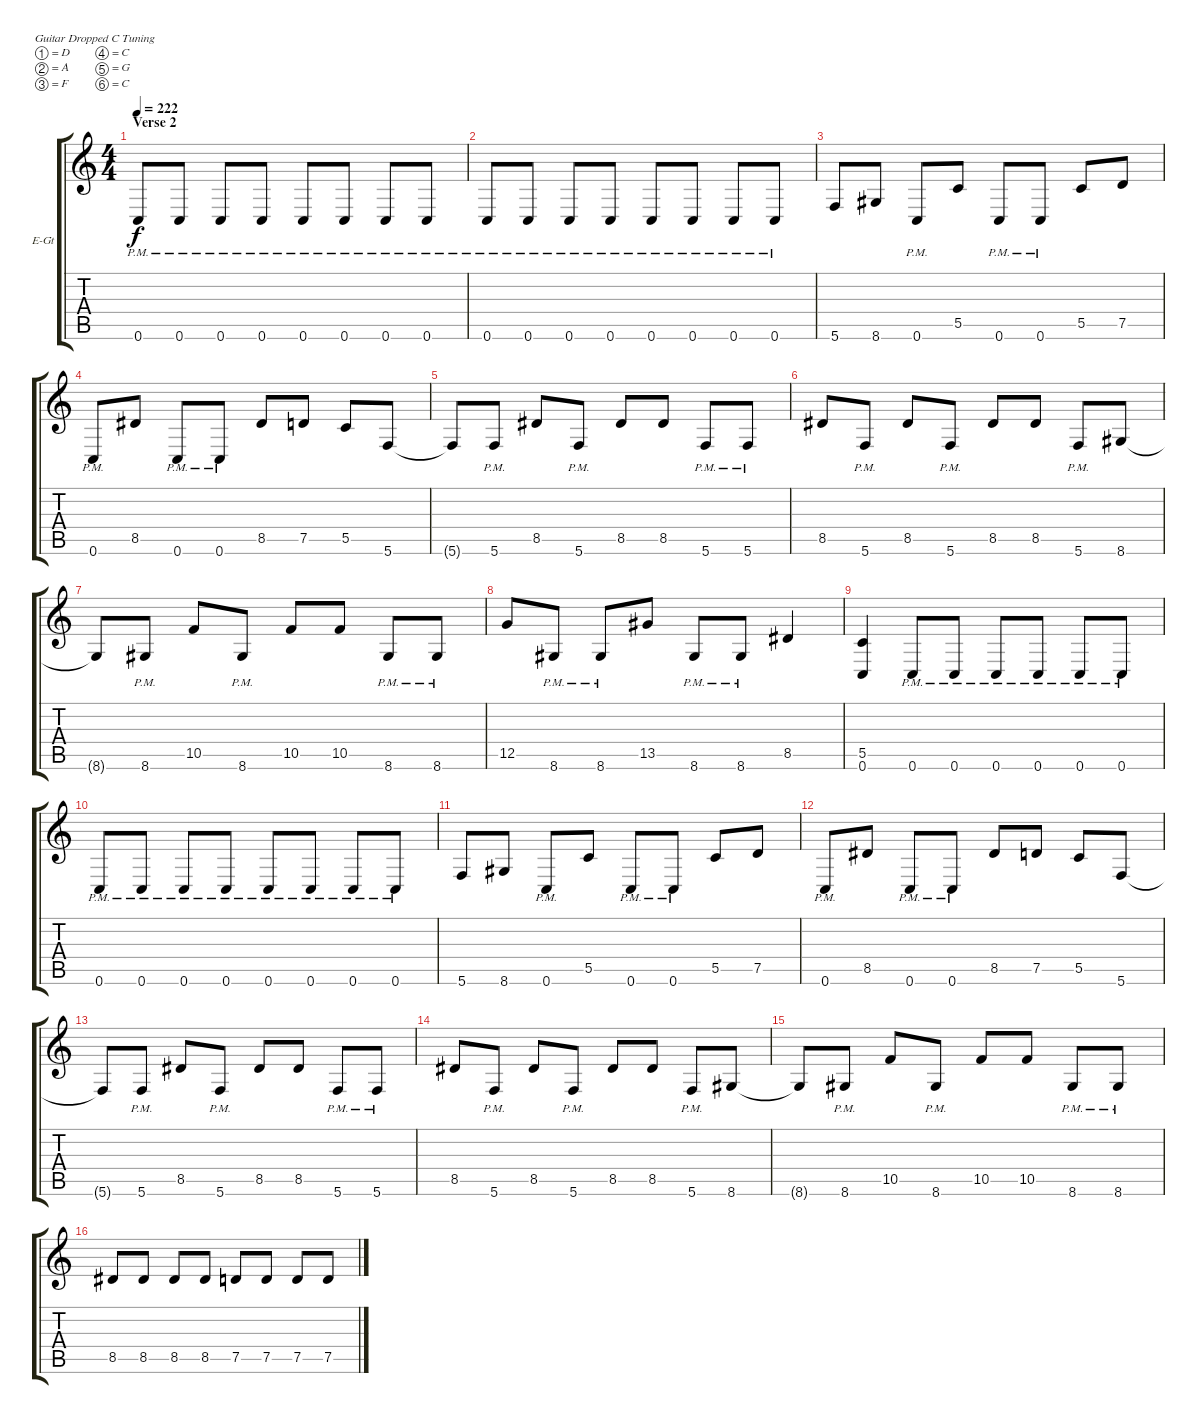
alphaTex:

\defaultSystemsLayout 4
\bracketExtendMode groupsimilarinstruments
\firstSystemTrackNameOrientation horizontal
\otherSystemsTrackNameOrientation horizontal
\track ("Electric Guitar" "E-Gt") {mute instrument distortionguitar}
\staff {score tabs}
\tuning (D4 A3 F3 C3 G2 C2)
\ts (4 4)
\section ("" "Verse 2")
\tempo 222
\clef g2
\ks c
0.6{pm}.8{dy f} 0.6{pm}.8 0.6{pm}.8 0.6{pm}.8 0.6{pm}.8 0.6{pm}.8 0.6{pm}.8 0.6{pm}.8 |
0.6{pm}.8 0.6{pm}.8 0.6{pm}.8 0.6{pm}.8 0.6{pm}.8 0.6{pm}.8 0.6{pm}.8 0.6{pm}.8 |
5.6.8 8.6.8 0.6{pm}.8 5.5.8 0.6{pm}.8 0.6{pm}.8 5.5.8 7.5.8 |
0.6{pm}.8 8.5.8 0.6{pm}.8 0.6{pm}.8 8.5.8 7.5.8 5.5.8 5.6.8 |
5.6{t}.8 5.6{pm}.8 8.5.8 5.6{pm}.8 8.5.8 8.5.8 5.6{pm}.8 5.6{pm}.8 |
8.5.8 5.6{pm}.8 8.5.8 5.6{pm}.8 8.5.8 8.5.8 5.6{pm}.8 8.6.8 |
8.6{t}.8 8.6{pm}.8 10.5.8 8.6{pm}.8 10.5.8 10.5.8 8.6{pm}.8 8.6{pm}.8 |
12.5.8 8.6{pm}.8 8.6{pm}.8 13.5.8 8.6{pm}.8 8.6{pm}.8 8.5.4 |
(0.6 5.5).4 0.6{pm}.8 0.6{pm}.8 0.6{pm}.8 0.6{pm}.8 0.6{pm}.8 0.6{pm}.8 |
0.6{pm}.8 0.6{pm}.8 0.6{pm}.8 0.6{pm}.8 0.6{pm}.8 0.6{pm}.8 0.6{pm}.8 0.6{pm}.8 |
5.6.8 8.6.8 0.6{pm}.8 5.5.8 0.6{pm}.8 0.6{pm}.8 5.5.8 7.5.8 |
0.6{pm}.8 8.5.8 0.6{pm}.8 0.6{pm}.8 8.5.8 7.5.8 5.5.8 5.6.8 |
5.6{t}.8 5.6{pm}.8 8.5.8 5.6{pm}.8 8.5.8 8.5.8 5.6{pm}.8 5.6{pm}.8 |
8.5.8 5.6{pm}.8 8.5.8 5.6{pm}.8 8.5.8 8.5.8 5.6{pm}.8 8.6.8 |
8.6{t}.8 8.6{pm}.8 10.5.8 8.6{pm}.8 10.5.8 10.5.8 8.6{pm}.8 8.6{pm}.8 |
8.5.8 8.5.8 8.5.8 8.5.8 7.5.8 7.5.8 7.5.8 7.5.8
